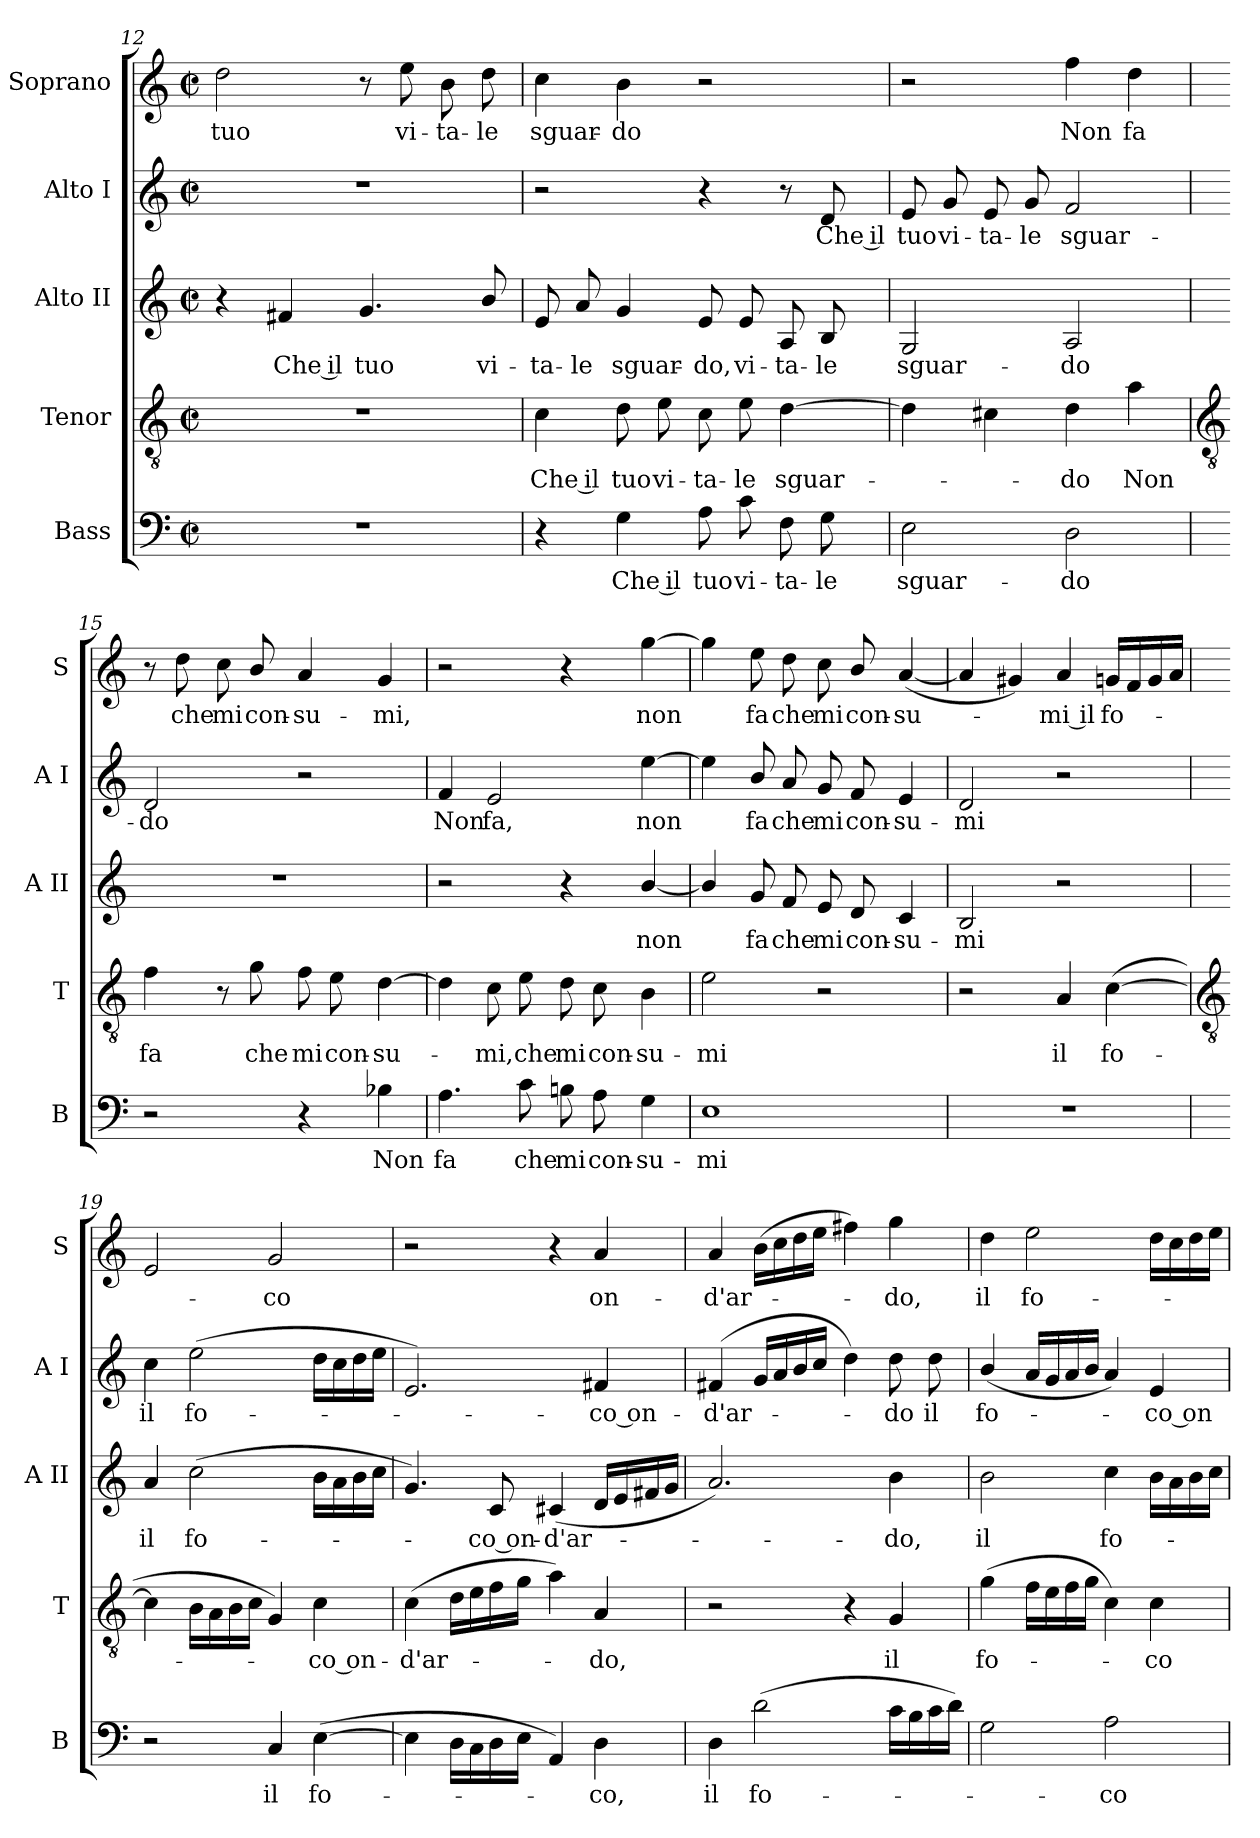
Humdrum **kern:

**kern	**text	**kern	**text	**kern	**text	**kern	**text	**kern	**text
*part5	*part5	*part4	*part4	*part3	*part3	*part2	*part2	*part1	*part1
*staff5	*staff5	*staff4	*staff4	*staff3	*staff3	*staff2	*staff2	*staff1	*staff1
*I"Bass	*	*I"Tenor	*	*I"Alto II	*	*I"Alto I	*	*I"Soprano	*
*I'B	*	*I'T	*	*I'A II	*	*I'A I	*	*I'S	*
*clefF4	*	*clefGv2	*	*clefG2	*	*clefG2	*	*clefG2	*
*k[]	*	*k[]	*	*k[]	*	*k[]	*	*k[]	*
*C:	*	*C:	*	*C:	*	*C:	*	*C:	*
*M2/2	*	*M2/2	*	*M2/2	*	*M2/2	*	*M2/2	*
*met(c|)	*	*met(c|)	*	*met(c|)	*	*met(c|)	*	*met(c|)	*
=12	=12	=12	=12	=12	=12	=12	=12	=12	=12
!	!	!	!	!	!	!	!	!	!LO:LY:b
1r	.	1r	.	4r	.	1r	.	2dd	tuo
!	!	!	!	!	!LO:LY:b	!	!	!	!
.	.	.	.	4f#X	Che il	.	.	.	.
!	!	!	!	!	!LO:LY:b	!	!	!	!
.	.	.	.	4.g	tuo	.	.	8r	.
!	!	!	!	!	!	!	!	!	!LO:LY:b
.	.	.	.	.	.	.	.	8ee	vi-
!	!	!	!	!	!	!	!	!	!LO:LY:b
.	.	.	.	.	.	.	.	8b	-ta-
!	!	!	!	!	!LO:LY:b	!	!	!	!LO:LY:b
.	.	.	.	8b/	vi-	.	.	8dd	-le
=13	=13	=13	=13	=13	=13	=13	=13	=13	=13
!	!	!	!LO:LY:b	!	!LO:LY:b	!	!	!	!LO:LY:b
4r	.	4c	Che il	8e	-ta-	2r	.	4cc	sguar-
!	!	!	!	!	!LO:LY:b	!	!	!	!
.	.	.	.	8a	-le	.	.	.	.
!	!LO:LY:b	!	!LO:LY:b	!	!LO:LY:b	!	!	!	!LO:LY:b
4G	Che il	8d	tuo	4g	sguar-	.	.	4b	-do
!	!	!	!LO:LY:b	!	!	!	!	!	!
.	.	8e	vi-	.	.	.	.	.	.
!	!LO:LY:b	!	!LO:LY:b	!	!LO:LY:b	!	!	!	!
8A	tuo	8c	-ta-	8e	-do,	4r	.	2r	.
!	!LO:LY:b	!	!LO:LY:b	!	!LO:LY:b	!	!	!	!
8c	vi-	8e	-le	8e	vi-	.	.	.	.
!	!LO:LY:b	!	!LO:LY:b	!	!LO:LY:b	!	!	!	!
8F	-ta-	[4d	sguar-	8A	-ta-	8r	.	.	.
!	!LO:LY:b	!	!	!	!LO:LY:b	!	!LO:LY:b	!	!
8G	-le	.	.	8B	-le	8d	Che il	.	.
=14	=14	=14	=14	=14	=14	=14	=14	=14	=14
!	!LO:LY:b	!	!	!	!LO:LY:b	!	!LO:LY:b	!	!
2E	sguar-	4d]	.	2G	sguar-	8e	tuo	2r	.
!	!	!	!	!	!	!	!LO:LY:b	!	!
.	.	.	.	.	.	8g	vi-	.	.
!	!	!	!	!	!	!	!LO:LY:b	!	!
.	.	4c#X	.	.	.	8e	-ta-	.	.
!	!	!	!	!	!	!	!LO:LY:b	!	!
.	.	.	.	.	.	8g	-le	.	.
!	!LO:LY:b	!	!LO:LY:b	!	!LO:LY:b	!	!LO:LY:b	!	!LO:LY:b
2D	-do	4d	do	2A	-do	2f	sguar-	4ff	Non
!	!	!	!LO:LY:b	!	!	!	!	!	!LO:LY:b
.	.	4a	Non	.	.	.	.	4dd	fa
!!LO:LB:g=z
=15	=15	=15	=15	=15	=15	=15	=15	=15	=15
*	*	*clefGv2	*	*	*	*	*	*	*
!	!	!	!LO:LY:b	!	!	!	!LO:LY:b	!	!
2r	.	4f	fa	1r	.	2d	-do	8r	.
!	!	!	!	!	!	!	!	!	!LO:LY:b
.	.	.	.	.	.	.	.	8dd	che
!	!	!	!	!	!	!	!	!	!LO:LY:b
.	.	8r	.	.	.	.	.	8cc	mi
!	!	!	!LO:LY:b	!	!	!	!	!	!LO:LY:b
.	.	8g	che	.	.	.	.	8b/	con-
!	!	!	!LO:LY:b	!	!	!	!	!	!LO:LY:b
4r	.	8f	mi	.	.	2r	.	4a	-su-
!	!	!	!LO:LY:b	!	!	!	!	!	!
.	.	8e	con-	.	.	.	.	.	.
!	!LO:LY:b	!	!LO:LY:b	!	!	!	!	!	!LO:LY:b
4B-X	Non	[4d	-su-	.	.	.	.	4g	-mi,
=16	=16	=16	=16	=16	=16	=16	=16	=16	=16
!	!LO:LY:b	!	!	!	!	!	!LO:LY:b	!	!
4.A	fa	4d]	.	2r	.	4f	Non	2r	.
!	!	!	!LO:LY:b	!	!	!	!LO:LY:b	!	!
.	.	8c	mi,	.	.	2e	fa,	.	.
!	!LO:LY:b	!	!LO:LY:b	!	!	!	!	!	!
8c	che	8e	che	.	.	.	.	.	.
!	!LO:LY:b	!	!LO:LY:b	!	!	!	!	!	!
8Bn	mi	8d	mi	4r	.	.	.	4r	.
!	!LO:LY:b	!	!LO:LY:b	!	!	!	!	!	!
8A	con-	8c	con-	.	.	.	.	.	.
!	!LO:LY:b	!	!LO:LY:b	!	!LO:LY:b	!	!LO:LY:b	!	!LO:LY:b
4G	-su-	4B	-su-	[4b/	non	[4ee	non	[4gg	non
=17	=17	=17	=17	=17	=17	=17	=17	=17	=17
!	!LO:LY:b	!	!LO:LY:b	!	!	!	!	!	!
1E	-mi	2e	-mi	4b/]	.	4ee]	.	4gg]	.
!	!	!	!	!	!LO:LY:b	!	!LO:LY:b	!	!LO:LY:b
.	.	.	.	8g	fa	8b/	fa	8ee	fa
!	!	!	!	!	!LO:LY:b	!	!LO:LY:b	!	!LO:LY:b
.	.	.	.	8f	che	8a	che	8dd	che
!	!	!	!	!	!LO:LY:b	!	!LO:LY:b	!	!LO:LY:b
.	.	2r	.	8e	mi	8g	mi	8cc	mi
!	!	!	!	!	!LO:LY:b	!	!LO:LY:b	!	!LO:LY:b
.	.	.	.	8d	con-	8f	con-	8b/	con-
!	!	!	!	!	!LO:LY:b	!	!LO:LY:b	!	!LO:LY:b
.	.	.	.	4c	-su-	4e	-su-	(<[4a	-su-
=18	=18	=18	=18	=18	=18	=18	=18	=18	=18
!	!	!	!	!	!LO:LY:b	!	!LO:LY:b	!	!
1r	.	2r	.	2B	-mi	2d	-mi	4a]	.
.	.	.	.	.	.	.	.	4g#X)	.
!	!	!	!LO:LY:b	!	!	!	!	!	!LO:LY:b
.	.	4A	il	2r	.	2r	.	4a	mi il
!	!	!	!LO:LY:b	!	!	!	!	!	!LO:LY:b
.	.	(>[4c	fo-	.	.	.	.	16gnLL	fo-
.	.	.	.	.	.	.	.	16f	.
.	.	.	.	.	.	.	.	16g	.
.	.	.	.	.	.	.	.	16aJJ	.
!!LO:LB:g=z
=19	=19	=19	=19	=19	=19	=19	=19	=19	=19
*	*	*clefGv2	*	*	*	*	*	*	*
!	!	!	!	!	!LO:LY:b	!	!LO:LY:b	!	!
2r	.	4c]	.	4a	il	4cc	il	2e	.
!	!	!	!	!	!LO:LY:b	!	!LO:LY:b	!	!
.	.	16BLL	.	(>2cc	fo-	(<2ee	fo-	.	.
.	.	16A	.	.	.	.	.	.	.
.	.	16B	.	.	.	.	.	.	.
.	.	16cJJ	.	.	.	.	.	.	.
!	!LO:LY:b	!	!	!	!	!	!	!	!LO:LY:b
4C	il	4G)	.	.	.	.	.	2g	co
!	!LO:LY:b	!	!LO:LY:b	!	!	!	!	!	!
(>[4E	fo-	4c	co on-	16bLL	.	16ddLL	.	.	.
.	.	.	.	16a	.	16cc	.	.	.
.	.	.	.	16b	.	16dd	.	.	.
.	.	.	.	16ccJJ	.	16eeJJ	.	.	.
=20	=20	=20	=20	=20	=20	=20	=20	=20	=20
!	!	!	!LO:LY:b	!	!	!	!	!	!
4E]	.	(>4c	-d'ar-	4.g)	.	2.e)	.	2r	.
16DLL	.	16dLL	.	.	.	.	.	.	.
16C	.	16e	.	.	.	.	.	.	.
!	!	!	!	!	!LO:LY:b	!	!	!	!
16D	.	16f	.	8c	co on-	.	.	.	.
16EJJ	.	16gJJ	.	.	.	.	.	.	.
!	!	!	!	!	!LO:LY:b	!	!	!	!
4AA)	.	4a)	.	(<4c#X	-d'ar-	.	.	4r	.
!	!LO:LY:b	!	!LO:LY:b	!	!	!	!LO:LY:b	!	!LO:LY:b
4D	co,	4A	do,	16dLL	.	4f#X	co on-	4a	on-
.	.	.	.	16e	.	.	.	.	.
.	.	.	.	16f#X	.	.	.	.	.
.	.	.	.	16gJJ	.	.	.	.	.
=21	=21	=21	=21	=21	=21	=21	=21	=21	=21
!	!LO:LY:b	!	!	!	!	!	!LO:LY:b	!	!LO:LY:b
4D	il	2r	.	2.a)	.	(<4f#X	-d'ar-	4a	-d'ar-
!	!LO:LY:b	!	!	!	!	!	!	!	!
(>2d	fo-	.	.	.	.	16gLL	.	(>16bLL	.
.	.	.	.	.	.	16a	.	16cc	.
.	.	.	.	.	.	16b	.	16dd	.
.	.	.	.	.	.	16ccJJ	.	16eeJJ	.
.	.	4r	.	.	.	4dd)	.	4ff#X)	.
!	!	!	!LO:LY:b	!	!LO:LY:b	!	!LO:LY:b	!	!LO:LY:b
16cLL	.	4G	il	4b	do,	8dd	do	4gg	do,
16B	.	.	.	.	.	.	.	.	.
!	!	!	!	!	!	!	!LO:LY:b	!	!
16c	.	.	.	.	.	8dd	il	.	.
16dJJ)	.	.	.	.	.	.	.	.	.
=22	=22	=22	=22	=22	=22	=22	=22	=22	=22
!	!	!	!LO:LY:b	!	!LO:LY:b	!	!LO:LY:b	!	!LO:LY:b
2G	.	(>4g	fo-	2b	il	(<4b/	fo-	4dd	il
!	!	!	!	!	!	!	!	!	!LO:LY:b
.	.	16fLL	.	.	.	16aLL	.	2ee	fo-
.	.	16e	.	.	.	16g	.	.	.
.	.	16f	.	.	.	16a	.	.	.
.	.	16gJJ	.	.	.	16bJJ	.	.	.
!	!LO:LY:b	!	!	!	!LO:LY:b	!	!	!	!
2A	co	4c)	.	4cc	fo-	4a)	.	.	.
!	!	!	!LO:LY:b	!	!	!	!LO:LY:b	!	!
.	.	4c	co	16bLL	.	4e	co on-	16ddLL	.
.	.	.	.	16a	.	.	.	16cc	.
.	.	.	.	16b	.	.	.	16dd	.
.	.	.	.	16ccJJ	.	.	.	16eeJJ	.
=	=	=	=	=	=	=	=	=	=
*-	*-	*-	*-	*-	*-	*-	*-	*-	*-
